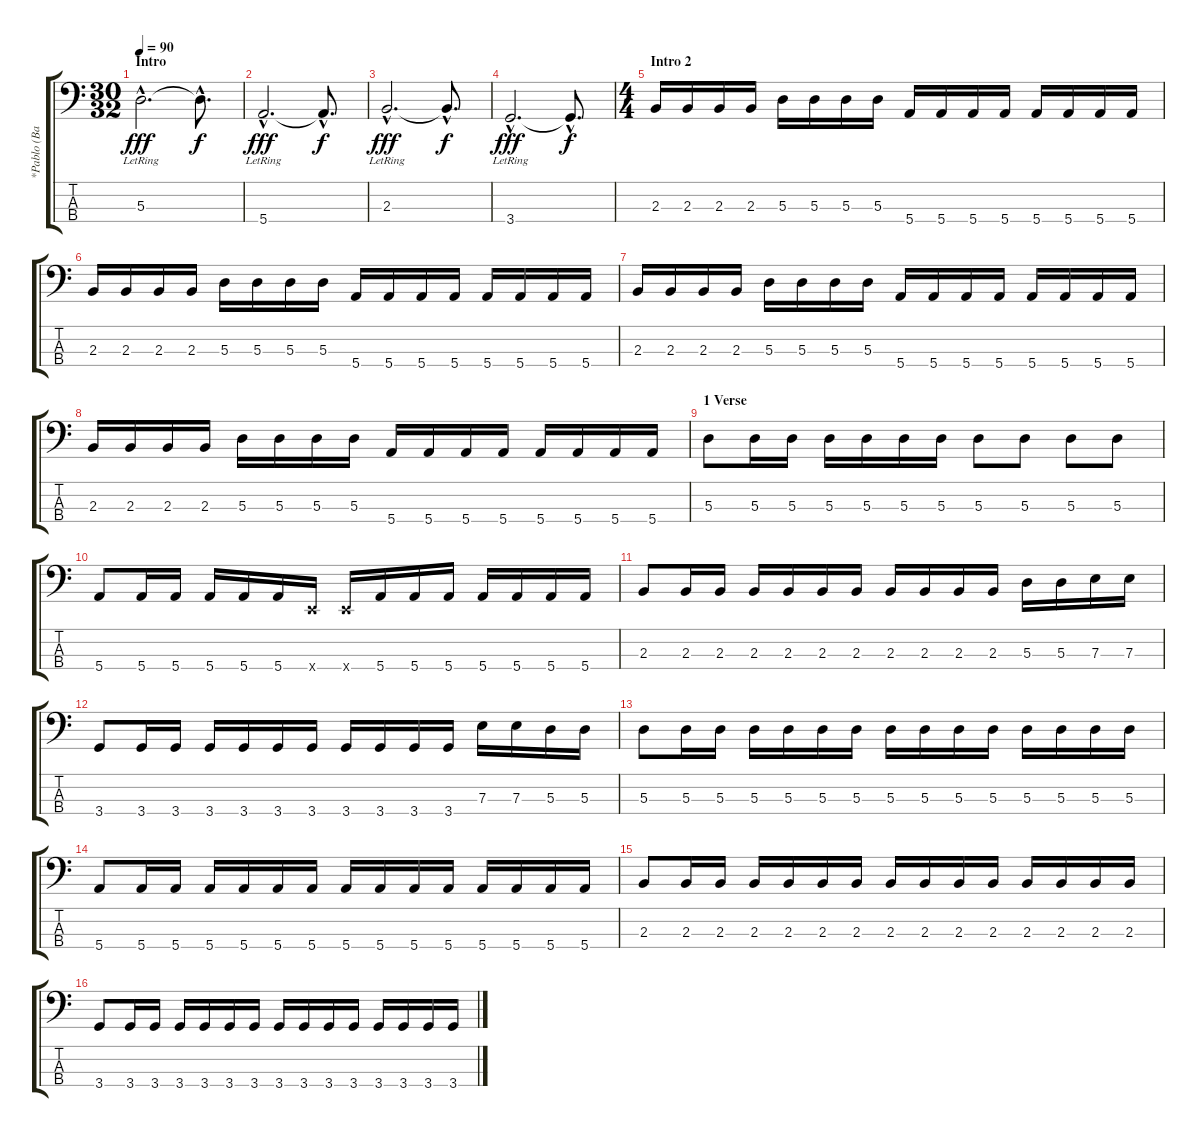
\track ("*Pablo (Bass)" "*Pablo (Ba") {instrument electricbasspick}
\staff {score tabs}
\tuning (G2 D2 A1 E1) {hide}
\ts (30 32)
\section ("" "Intro")
\tempo 90
\clef f4
\ks c
5.3{hac lr}.2{d dy fff instrument electricbasspick} 5.3{hac t}.8{d dy f} |
5.4{hac lr}.2{d dy fff} 5.4{hac t}.8{d dy f} |
2.3{hac lr}.2{d dy fff} 2.3{hac t}.8{d dy f} |
3.4{hac lr}.2{d dy fff} 3.4{hac t}.8{d dy f} |
\ts (4 4)
\section ("" "Intro 2")
2.3.16 2.3.16 2.3.16 2.3.16 5.3.16 5.3.16 5.3.16 5.3.16 5.4.16 5.4.16 5.4.16 5.4.16 5.4.16 5.4.16 5.4.16 5.4.16 |
2.3.16 2.3.16 2.3.16 2.3.16 5.3.16 5.3.16 5.3.16 5.3.16 5.4.16 5.4.16 5.4.16 5.4.16 5.4.16 5.4.16 5.4.16 5.4.16 |
2.3.16 2.3.16 2.3.16 2.3.16 5.3.16 5.3.16 5.3.16 5.3.16 5.4.16 5.4.16 5.4.16 5.4.16 5.4.16 5.4.16 5.4.16 5.4.16 |
2.3.16 2.3.16 2.3.16 2.3.16 5.3.16 5.3.16 5.3.16 5.3.16 5.4.16 5.4.16 5.4.16 5.4.16 5.4.16 5.4.16 5.4.16 5.4.16 |
\section ("" "1 Verse")
5.3.8 5.3.16 5.3.16 5.3.16 5.3.16 5.3.16 5.3.16 5.3.8 5.3.8 5.3.8 5.3.8 |
5.4.8 5.4.16 5.4.16 5.4.16 5.4.16 5.4.16 0.4{x}.16 0.4{x}.16 5.4.16 5.4.16 5.4.16 5.4.16 5.4.16 5.4.16 5.4.16 |
2.3.8 2.3.16 2.3.16 2.3.16 2.3.16 2.3.16 2.3.16 2.3.16 2.3.16 2.3.16 2.3.16 5.3.16 5.3.16 7.3.16 7.3.16 |
3.4.8 3.4.16 3.4.16 3.4.16 3.4.16 3.4.16 3.4.16 3.4.16 3.4.16 3.4.16 3.4.16 7.3.16 7.3.16 5.3.16 5.3.16 |
5.3.8 5.3.16 5.3.16 5.3.16 5.3.16 5.3.16 5.3.16 5.3.16 5.3.16 5.3.16 5.3.16 5.3.16 5.3.16 5.3.16 5.3.16 |
5.4.8 5.4.16 5.4.16 5.4.16 5.4.16 5.4.16 5.4.16 5.4.16 5.4.16 5.4.16 5.4.16 5.4.16 5.4.16 5.4.16 5.4.16 |
2.3.8 2.3.16 2.3.16 2.3.16 2.3.16 2.3.16 2.3.16 2.3.16 2.3.16 2.3.16 2.3.16 2.3.16 2.3.16 2.3.16 2.3.16 |
3.4.8 3.4.16 3.4.16 3.4.16 3.4.16 3.4.16 3.4.16 3.4.16 3.4.16 3.4.16 3.4.16 3.4.16 3.4.16 3.4.16 3.4.16
